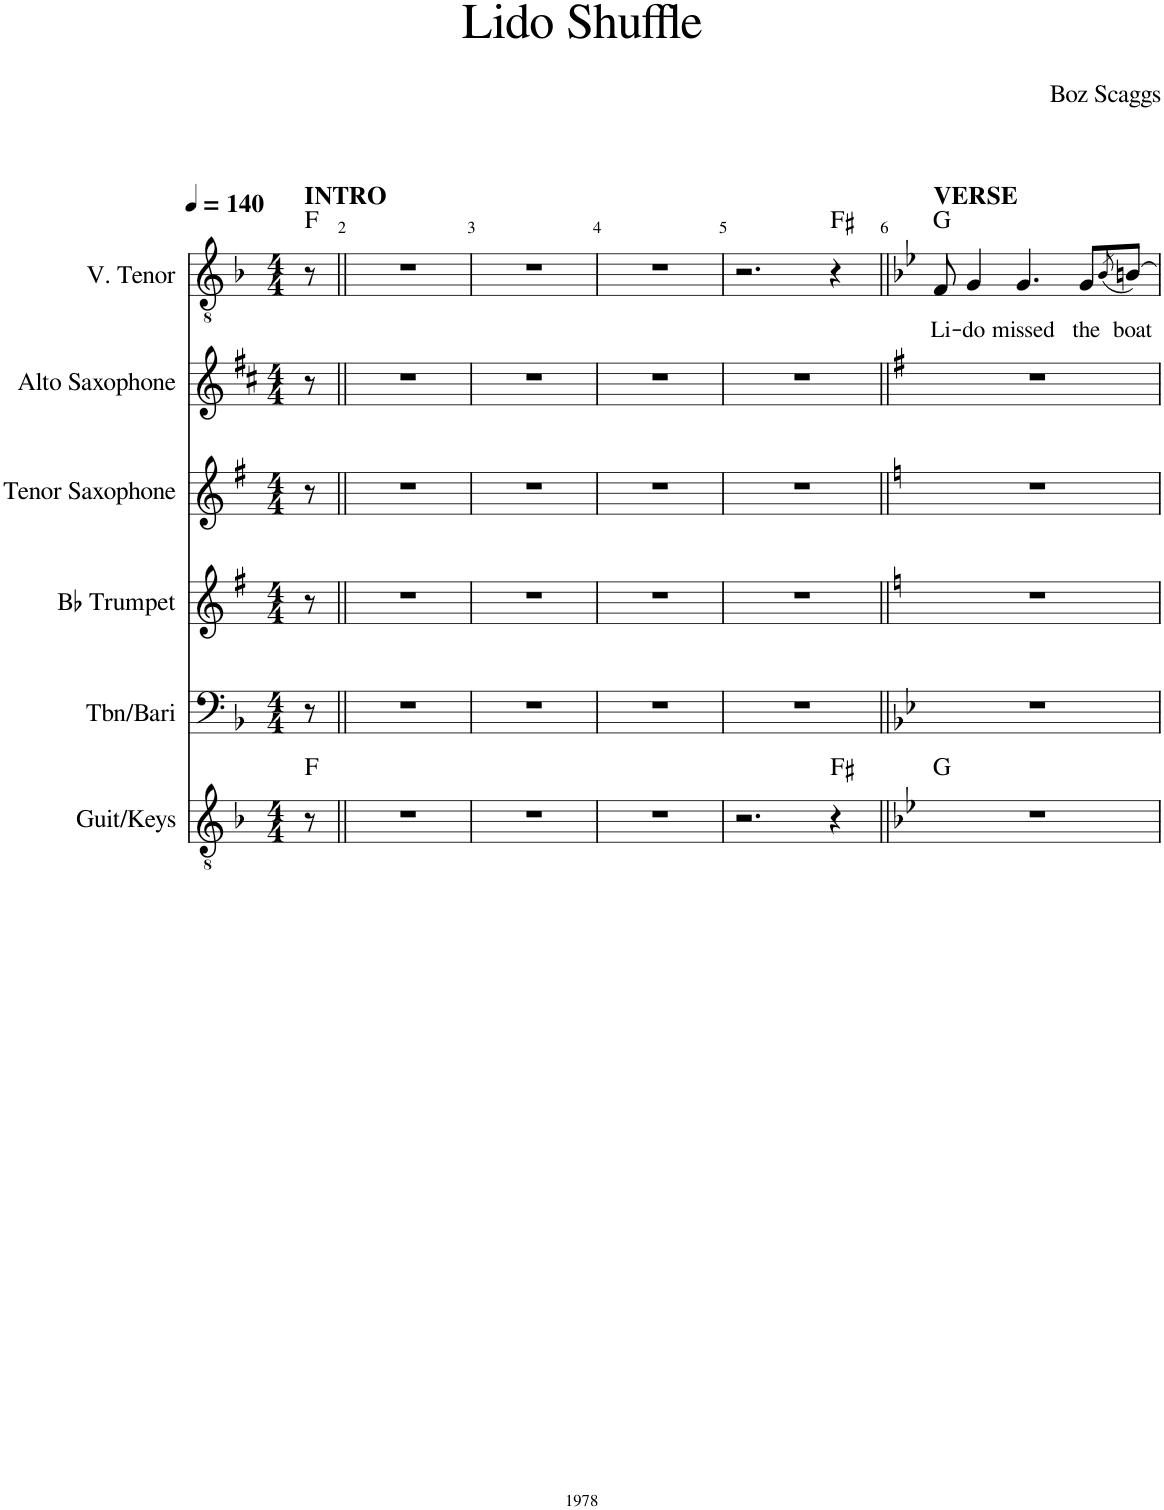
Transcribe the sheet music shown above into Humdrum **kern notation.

**kern	**harte	**kern	**kern	**kern	**kern	**kern	**text	**harte
*part6	*part6	*part5	*part4	*part3	*part2	*part1	*part1	*part1
*staff6	*	*staff5	*staff4	*staff3	*staff2	*staff1	*staff1	*
*I"Guit/Keys	*	*I"Tbn/Bari	*I"Bb Trumpet	*I"Tenor Saxophone	*I"Alto Saxophone	*I"V. Tenor	*	*
*I'Guit/Keys	*	*I'Tbn/Bari	*I'Bb Tpt.	*I'T. Sax.	*I'A. Sax.	*I'V. Tenor	*	*
*clefGv2	*	*clefF4	*clefG2	*clefG2	*clefG2	*clefGv2	*	*
*	*	*	*Trd1c2	*Trd8c14	*Trd5c9	*	*	*
*k[b-]	*	*k[b-]	*k[f#]	*k[f#]	*k[f#c#]	*k[b-]	*	*
*M4/4	*	*M4/4	*M4/4	*M4/4	*M4/4	*M4/4	*	*
*MM140	*	*MM140	*MM140	*MM140	*MM140	*MM140	*	*
=1	=1	=1	=1	=1	=1	=1	=1	=1
!	!	!	!	!	!	!LO:TX:a:B:t=INTRO	!	!
8r	F:maj	8r	8r	8r	8r	8r	.	F:maj
=2||	=2||	=2||	=2||	=2||	=2||	=2||	=2||	=2||
1r	.	1r	1r	1r	1r	1r	.	.
=3	=3	=3	=3	=3	=3	=3	=3	=3
1r	.	1r	1r	1r	1r	1r	.	.
=4	=4	=4	=4	=4	=4	=4	=4	=4
1r	.	1r	1r	1r	1r	1r	.	.
=5	=5	=5	=5	=5	=5	=5	=5	=5
2.r	.	1r	1r	1r	1r	2.r	.	.
4r	F#:maj	.	.	.	.	4r	.	F#:maj
=6||	=6||	=6||	=6||	=6||	=6||	=6||	=6||	=6||
*k[b-e-]	*	*k[b-e-]	*k[]	*k[]	*k[f#]	*k[b-e-]	*	*
!	!	!	!	!	!	!LO:TX:a:B:t=VERSE	!	!
!	!	!	!	!	!	!	!LO:LY:b	!
1r	G:maj	1r	1r	1r	1r	8F/	Li-	G:maj
!	!	!	!	!	!	!	!LO:LY:b	!
.	.	.	.	.	.	4G/	-do	.
!	!	!	!	!	!	!	!LO:LY:b	!
.	.	.	.	.	.	4.G/	missed	.
!	!	!	!	!	!	!	!LO:LY:b	!
.	.	.	.	.	.	8G/L	the	.
.	.	.	.	.	.	(8qB-/	.	.
!	!	!	!	!	!	!	!LO:LY:b	!
.	.	.	.	.	.	[8Bn/J)	boat	.
=	=	=	=	=	=	=	=	=
*-	*-	*-	*-	*-	*-	*-	*-	*-
